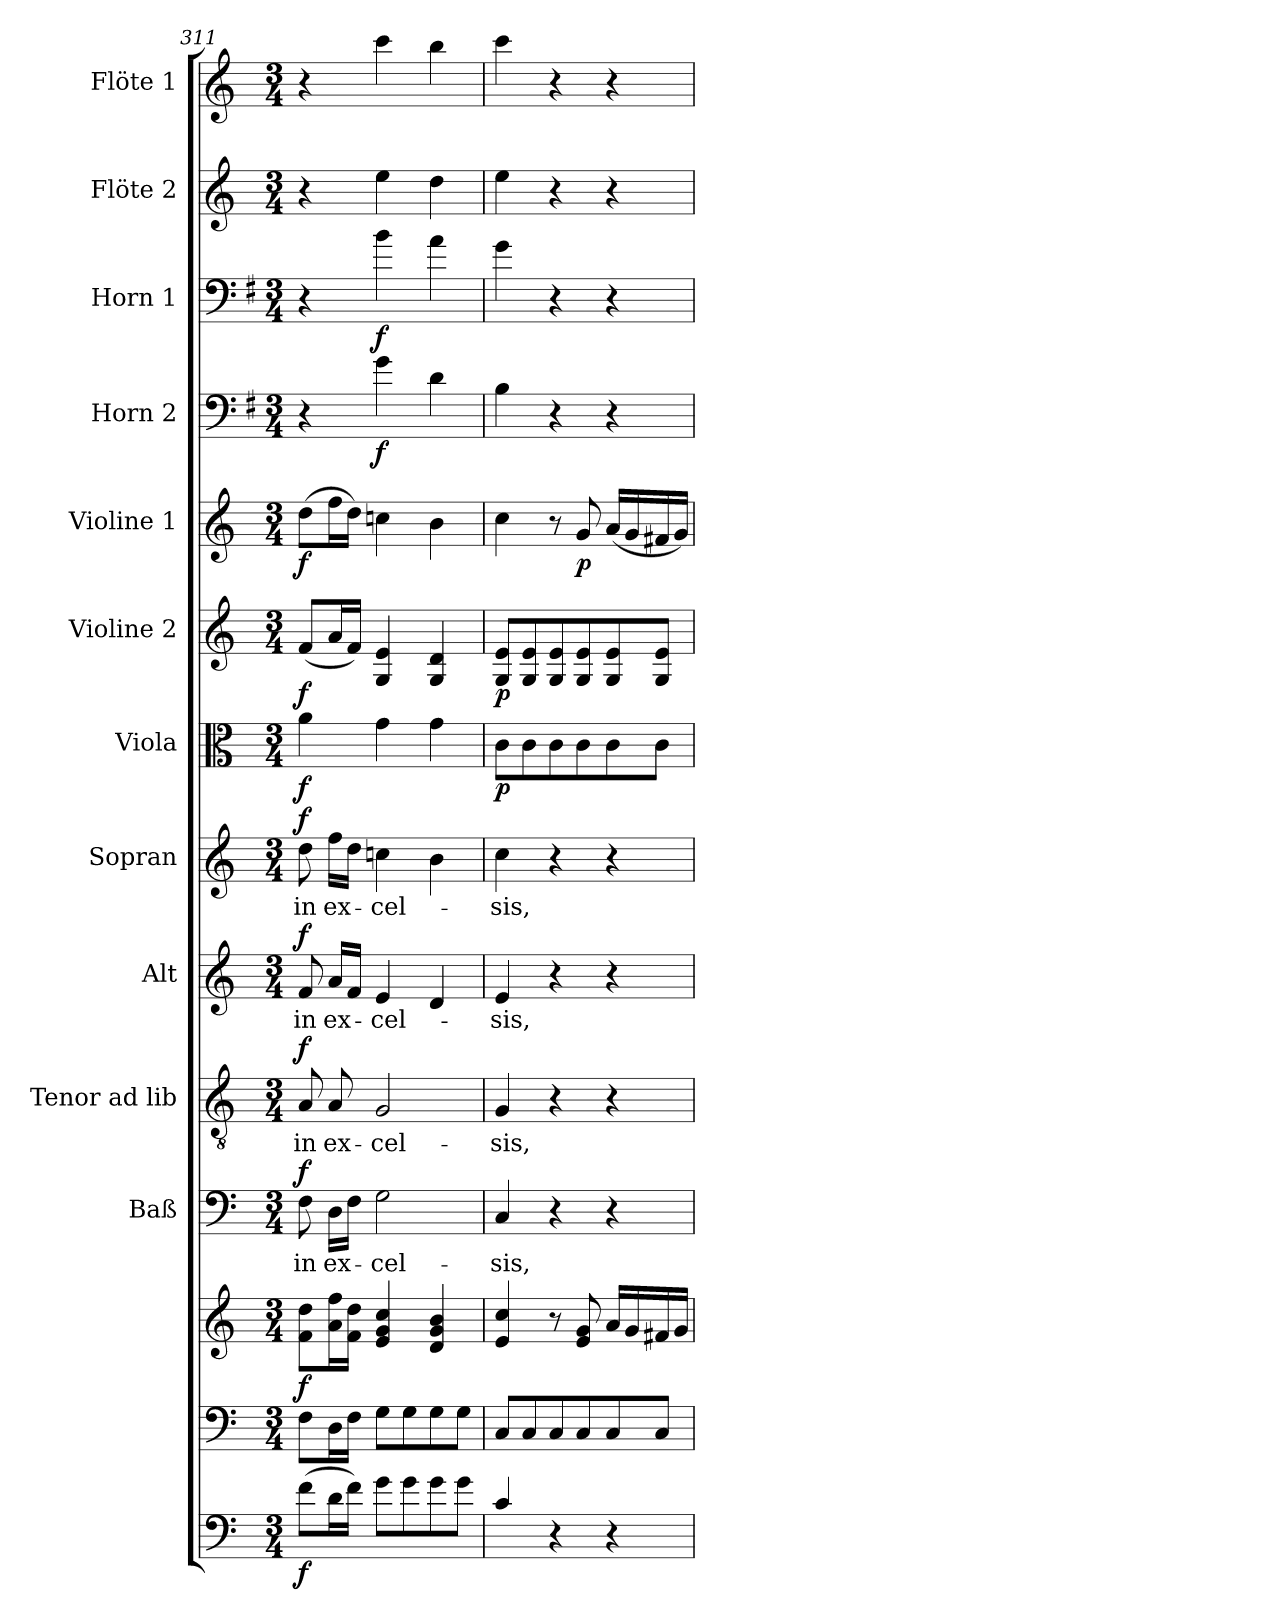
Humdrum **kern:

**kern	**dynam	**kern	**kern	**dynam	**kern	**text	**dynam	**kern	**text	**dynam	**kern	**text	**dynam	**kern	**text	**dynam	**kern	**dynam	**kern	**dynam	**kern	**dynam	**kern	**dynam	**kern	**dynam	**kern	**kern
*part13	*part13	*part12	*part12	*part12	*part11	*part11	*part11	*part10	*part10	*part10	*part9	*part9	*part9	*part8	*part8	*part8	*part7	*part7	*part6	*part6	*part5	*part5	*part4	*part4	*part3	*part3	*part2	*part1
*staff14	*staff14	*staff13	*staff12	*staff12/13	*staff11	*staff11	*staff11	*staff10	*staff10	*staff10	*staff9	*staff9	*staff9	*staff8	*staff8	*staff8	*staff7	*staff7	*staff6	*staff6	*staff5	*staff5	*staff4	*staff4	*staff3	*staff3	*staff2	*staff1
*	*	*	*	*	*I"Baß	*	*	*I"Tenor ad lib	*	*	*I"Alt	*	*	*I"Sopran	*	*	*I"Viola	*	*I"Violine 2	*	*I"Violine 1	*	*I"Horn 2	*	*I"Horn 1	*	*I"Flöte 2	*I"Flöte 1
*	*	*	*	*	*I'Baß	*	*	*I'Ten	*	*	*I'Alt	*	*	*I'Sop	*	*	*I'Vla.	*	*I'Vln. 2	*	*I'Vln. 1	*	*I'Hrn. 2	*	*I'Hrn. 1	*	*I'Fl. 2	*I'Fl. 1
*clefF4	*	*clefF4	*clefG2	*	*clefF4	*	*	*clefGv2	*	*	*clefG2	*	*	*clefG2	*	*	*clefC3	*	*clefG2	*	*clefG2	*	*clefF4	*	*clefF4	*	*clefG2	*clefG2
*ITrd7c12	*	*	*	*	*	*	*	*	*	*	*	*	*	*	*	*	*	*	*	*	*	*	*ITrd4c7	*	*ITrd4c7	*	*	*
*k[]	*	*k[]	*k[]	*	*k[]	*	*	*k[]	*	*	*k[]	*	*	*k[]	*	*	*k[]	*	*k[]	*	*k[]	*	*k[]	*	*k[]	*	*k[]	*k[]
*C:	*	*C:	*C:	*	*C:	*	*	*C:	*	*	*C:	*	*	*C:	*	*	*C:	*	*C:	*	*C:	*	*C:	*	*C:	*	*C:	*C:
*M3/4	*	*M3/4	*M3/4	*	*M3/4	*	*	*M3/4	*	*	*M3/4	*	*	*M3/4	*	*	*M3/4	*	*M3/4	*	*M3/4	*	*M3/4	*	*M3/4	*	*M3/4	*M3/4
=311	=311	=311	=311	=311	=311	=311	=311	=311	=311	=311	=311	=311	=311	=311	=311	=311	=311	=311	=311	=311	=311	=311	=311	=311	=311	=311	=311	=311
!	!LO:DY:b	!	!	!LO:DY:b	!	!LO:LY:b	!LO:DY:a	!	!LO:LY:b	!LO:DY:a	!	!LO:LY:b	!LO:DY:a	!	!LO:LY:b	!LO:DY:a	!	!LO:DY:b	!	!LO:DY:b	!	!LO:DY:b	!	!	!	!	!	!
(>8F\L	f	8F\L	8f\ 8dd\L	f	8F\	in	f	8A/	in	f	8f/	in	f	8dd\	in	f	4a\	f	(<8f/L	f	(>8dd\L	f	4r	.	4r	.	4r	4r
!	!	!	!	!	!	!LO:LY:b	!	!	!LO:LY:b	!	!	!LO:LY:b	!	!	!LO:LY:b	!	!	!	!	!	!	!	!	!	!	!	!	!
16D\L	.	16D\L	16a\ 16ff\L	.	16D\LL	ex-	.	8A/	ex-	.	16a/LL	ex-	.	16ff\LL	ex-	.	.	.	16a/L	.	16ff\L	.	.	.	.	.	.	.
16F\JJ)	.	16F\JJ	16f\ 16dd\JJ	.	16F\JJ	.	.	.	.	.	16f/JJ	.	.	16dd\JJ	.	.	.	.	16f/JJ)	.	16dd\JJ)	.	.	.	.	.	.	.
!	!	!	!	!	!	!LO:LY:b	!	!	!LO:LY:b	!	!	!LO:LY:b	!	!	!LO:LY:b	!	!	!	!	!	!	!	!	!LO:DY:b	!	!LO:DY:b	!	!
8G\L	.	8G\L	4e/ 4g/ 4cc/	.	2G\	-cel-	.	2G/	-cel-	.	4e/	-cel-	.	4ccn\	-cel-	.	4g\	.	4G/ 4e/	.	4ccn\	.	4c\	f	4e\	f	4ee\	4ccc\
8G\	.	8G\	.	.	.	.	.	.	.	.	.	.	.	.	.	.	.	.	.	.	.	.	.	.	.	.	.	.
8G\	.	8G\	4d/ 4g/ 4b/	.	.	.	.	.	.	.	4d/	.	.	4b\	.	.	4g\	.	4G/ 4d/	.	4b\	.	4G\	.	4d\	.	4dd\	4bb\
8G\J	.	8G\J	.	.	.	.	.	.	.	.	.	.	.	.	.	.	.	.	.	.	.	.	.	.	.	.	.	.
=312	=312	=312	=312	=312	=312	=312	=312	=312	=312	=312	=312	=312	=312	=312	=312	=312	=312	=312	=312	=312	=312	=312	=312	=312	=312	=312	=312	=312
!	!	!	!	!	!	!LO:LY:b	!	!	!LO:LY:b	!	!	!LO:LY:b	!	!	!LO:LY:b	!	!	!LO:DY:b	!	!LO:DY:b	!	!	!	!	!	!	!	!
4C/	.	8C/L	4e/ 4cc/	.	4C/	-sis,	.	4G/	-sis,	.	4e/	-sis,	.	4cc\	-sis,	.	8c\L	p	8G/ 8e/L	p	4cc\	.	4E\	.	4c\	.	4ee\	4ccc\
.	.	8C/	.	.	.	.	.	.	.	.	.	.	.	.	.	.	8c\	.	8G/ 8e/	.	.	.	.	.	.	.	.	.
4r	.	8C/	8r	.	4r	.	.	4r	.	.	4r	.	.	4r	.	.	8c\	.	8G/ 8e/	.	8r	.	4r	.	4r	.	4r	4r
!	!	!	!	!	!	!	!	!	!	!	!	!	!	!	!	!	!	!	!	!	!	!LO:DY:b	!	!	!	!	!	!
.	.	8C/	8e/ 8g/	.	.	.	.	.	.	.	.	.	.	.	.	.	8c\	.	8G/ 8e/	.	8g/	p	.	.	.	.	.	.
4r	.	8C/	16a/LL	.	4r	.	.	4r	.	.	4r	.	.	4r	.	.	8c\	.	8G/ 8e/	.	(<16a/LL	.	4r	.	4r	.	4r	4r
.	.	.	16g/	.	.	.	.	.	.	.	.	.	.	.	.	.	.	.	.	.	16g/	.	.	.	.	.	.	.
.	.	8C/J	16f#X/	.	.	.	.	.	.	.	.	.	.	.	.	.	8c\J	.	8G/ 8e/J	.	16f#X/	.	.	.	.	.	.	.
.	.	.	16g/JJ	.	.	.	.	.	.	.	.	.	.	.	.	.	.	.	.	.	16g/JJ)	.	.	.	.	.	.	.
=	=	=	=	=	=	=	=	=	=	=	=	=	=	=	=	=	=	=	=	=	=	=	=	=	=	=	=	=
*-	*-	*-	*-	*-	*-	*-	*-	*-	*-	*-	*-	*-	*-	*-	*-	*-	*-	*-	*-	*-	*-	*-	*-	*-	*-	*-	*-	*-
